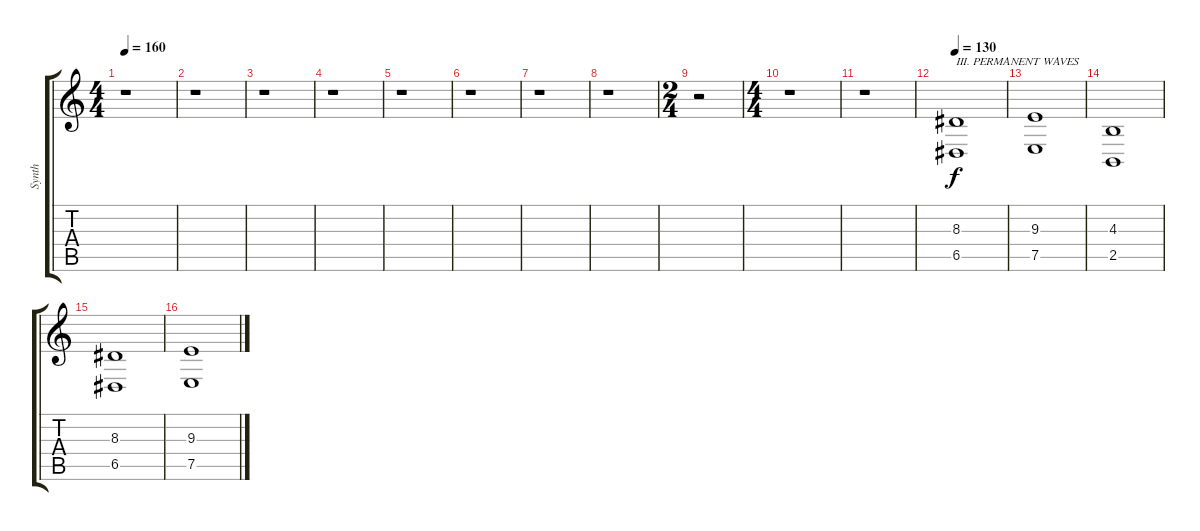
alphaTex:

\track ("Synth" "Synth") {instrument lead2sawtooth}
\staff {score tabs}
\tuning (E4 B3 G3 D3 A2 E2) {hide}
\ts (4 4)
\tempo 160
\clef g2
\ks c
r.1{dy f} |
r.1 |
r.1 |
r.1 |
r.1 |
r.1 |
r.1 |
r.1 |
\ts (2 4)
r.2 |
\ts (4 4)
r.1 |
r.1 |
\tempo 130
(8.3 6.5).1{txt "III. PERMANENT WAVES" volume 10 instrument pad3polysynth} |
(9.3 7.5).1 |
(4.3 2.5).1 |
(8.3 6.5).1 |
(9.3 7.5).1
